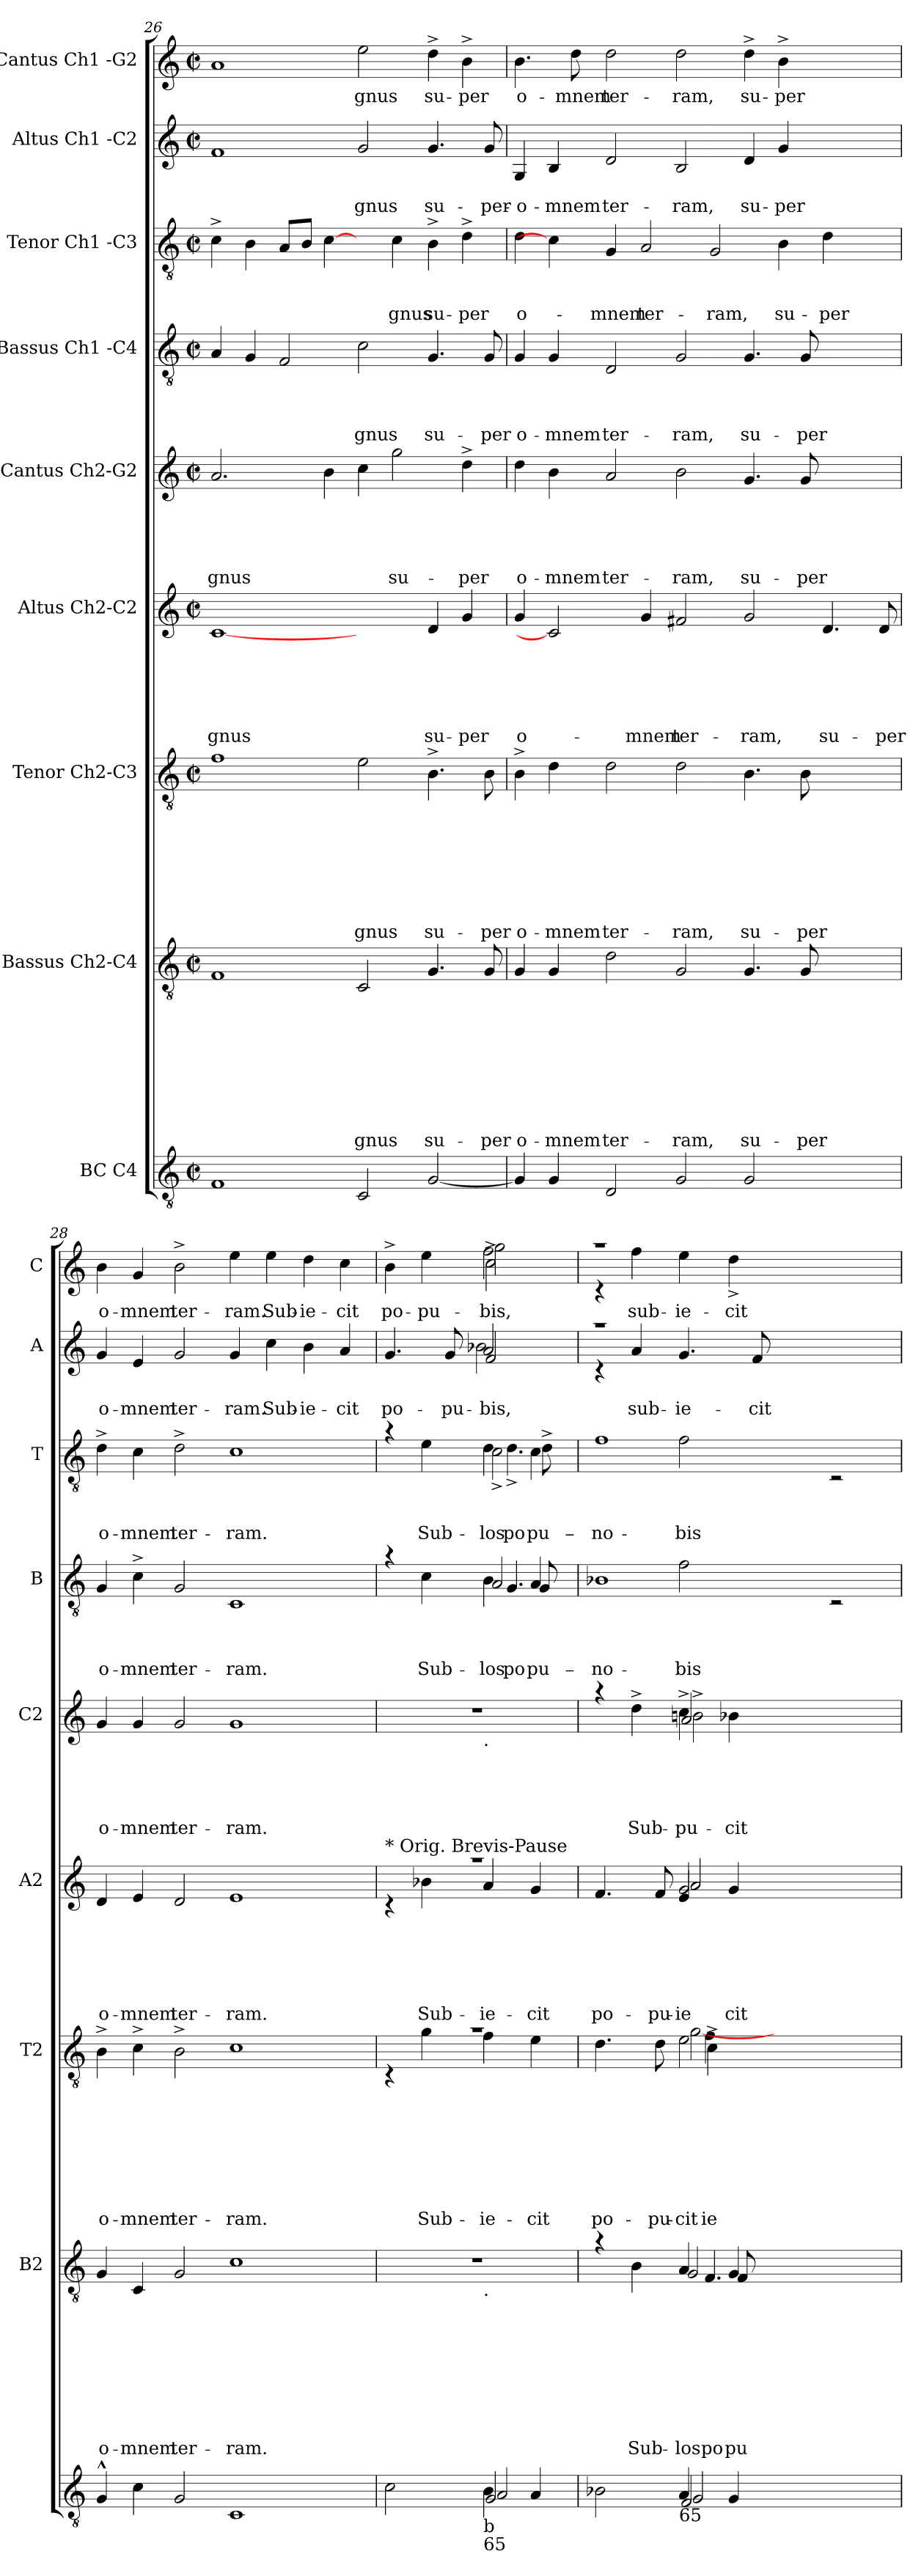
**kern	**kern	**text	**text	**text	**text	**text	**text	**text	**text	**text	**kern	**text	**text	**text	**text	**text	**text	**text	**text	**kern	**text	**text	**text	**text	**text	**text	**kern	**text	**text	**text	**text	**text	**kern	**text	**text	**text	**text	**kern	**text	**text	**text	**kern	**text	**text	**kern	**text
*part9	*part8	*part8	*part8	*part8	*part8	*part8	*part8	*part8	*part8	*part8	*part7	*part7	*part7	*part7	*part7	*part7	*part7	*part7	*part7	*part6	*part6	*part6	*part6	*part6	*part6	*part6	*part5	*part5	*part5	*part5	*part5	*part5	*part4	*part4	*part4	*part4	*part4	*part3	*part3	*part3	*part3	*part2	*part2	*part2	*part1	*part1
*staff9	*staff8	*staff8	*staff8	*staff8	*staff8	*staff8	*staff8	*staff8	*staff8	*staff8	*staff7	*staff7	*staff7	*staff7	*staff7	*staff7	*staff7	*staff7	*staff7	*staff6	*staff6	*staff6	*staff6	*staff6	*staff6	*staff6	*staff5	*staff5	*staff5	*staff5	*staff5	*staff5	*staff4	*staff4	*staff4	*staff4	*staff4	*staff3	*staff3	*staff3	*staff3	*staff2	*staff2	*staff2	*staff1	*staff1
*I"BC C4	*I"Bassus Ch2-C4	*	*	*	*	*	*	*	*	*	*I"Tenor Ch2-C3	*	*	*	*	*	*	*	*	*I"Altus Ch2-C2	*	*	*	*	*	*	*I"Cantus Ch2-G2	*	*	*	*	*	*I"Bassus Ch1 -C4	*	*	*	*	*I"Tenor Ch1 -C3	*	*	*	*I"Altus Ch1 -C2	*	*	*I"Cantus Ch1 -G2	*
*	*I'B2	*	*	*	*	*	*	*	*	*	*I'T2	*	*	*	*	*	*	*	*	*I'A2	*	*	*	*	*	*	*I'C2	*	*	*	*	*	*I'B	*	*	*	*	*I'T	*	*	*	*I'A	*	*	*I'C	*
*clefGv2	*clefGv2	*	*	*	*	*	*	*	*	*	*clefGv2	*	*	*	*	*	*	*	*	*clefG2	*	*	*	*	*	*	*clefG2	*	*	*	*	*	*clefGv2	*	*	*	*	*clefGv2	*	*	*	*clefG2	*	*	*clefG2	*
*k[]	*k[]	*	*	*	*	*	*	*	*	*	*k[]	*	*	*	*	*	*	*	*	*k[]	*	*	*	*	*	*	*k[]	*	*	*	*	*	*k[]	*	*	*	*	*k[]	*	*	*	*k[]	*	*	*k[]	*
*C:	*C:	*	*	*	*	*	*	*	*	*	*C:	*	*	*	*	*	*	*	*	*C:	*	*	*	*	*	*	*C:	*	*	*	*	*	*C:	*	*	*	*	*C:	*	*	*	*C:	*	*	*C:	*
*M2/2	*M2/2	*	*	*	*	*	*	*	*	*	*M2/2	*	*	*	*	*	*	*	*	*M2/2	*	*	*	*	*	*	*M2/2	*	*	*	*	*	*M2/2	*	*	*	*	*M2/2	*	*	*	*M2/2	*	*	*M2/2	*
*met(c|)	*met(c|)	*	*	*	*	*	*	*	*	*	*met(c|)	*	*	*	*	*	*	*	*	*met(c|)	*	*	*	*	*	*	*met(c|)	*	*	*	*	*	*met(c|)	*	*	*	*	*met(c|)	*	*	*	*met(c|)	*	*	*met(c|)	*
=26	=26	=26	=26	=26	=26	=26	=26	=26	=26	=26	=26	=26	=26	=26	=26	=26	=26	=26	=26	=26	=26	=26	=26	=26	=26	=26	=26	=26	=26	=26	=26	=26	=26	=26	=26	=26	=26	=26	=26	=26	=26	=26	=26	=26	=26	=26
!	!	!	!	!	!	!	!	!	!	!	!	!	!	!	!	!	!	!	!	!	!	!	!	!	!	!LO:LY:b	!	!	!	!	!	!LO:LY:b	!	!	!	!	!	!	!	!	!	!	!	!	!	!
1F	1F	.	.	.	.	.	.	.	.	.	1f	.	.	.	.	.	.	.	.	[1c	.	.	.	.	.	-gnus	2.a/	.	.	.	.	-gnus	4A/	.	.	.	.	4c^>\	.	.	.	1f	.	.	1a	.
.	.	.	.	.	.	.	.	.	.	.	.	.	.	.	.	.	.	.	.	.	.	.	.	.	.	.	.	.	.	.	.	.	4G/	.	.	.	.	4B\	.	.	.	.	.	.	.	.
.	.	.	.	.	.	.	.	.	.	.	.	.	.	.	.	.	.	.	.	.	.	.	.	.	.	.	.	.	.	.	.	.	2F/	.	.	.	.	8A/L	.	.	.	.	.	.	.	.
.	.	.	.	.	.	.	.	.	.	.	.	.	.	.	.	.	.	.	.	.	.	.	.	.	.	.	.	.	.	.	.	.	.	.	.	.	.	8B/J	.	.	.	.	.	.	.	.
.	.	.	.	.	.	.	.	.	.	.	.	.	.	.	.	.	.	.	.	.	.	.	.	.	.	.	4b\	.	.	.	.	.	.	.	.	.	.	[4c\	.	.	.	.	.	.	.	.
!	!	!	!	!	!	!	!	!	!	!LO:LY:b	!	!	!	!	!	!	!	!	!LO:LY:b	!	!	!	!	!	!	!	!	!	!	!	!	!	!	!	!	!	!LO:LY:b	!	!	!	!	!	!	!LO:LY:b	!	!LO:LY:b
2C/	2C/	.	.	.	.	.	.	.	.	-gnus	2e\	.	.	.	.	.	.	.	-gnus	2ryy	.	.	.	.	.	.	4cc\	.	.	.	.	.	2c\	.	.	.	-gnus	4ryy	.	.	.	2g/	.	-gnus	2ee\	-gnus
!	!	!	!	!	!	!	!	!	!	!	!	!	!	!	!	!	!	!	!	!	!	!	!	!	!	!	!	!	!	!	!	!LO:LY:b	!	!	!	!	!	!	!	!	!LO:LY:b	!	!	!	!	!
.	.	.	.	.	.	.	.	.	.	.	.	.	.	.	.	.	.	.	.	.	.	.	.	.	.	.	2gg\	.	.	.	.	su-	.	.	.	.	.	4c\	.	.	-gnus	.	.	.	.	.
!	!	!	!	!	!	!	!	!	!	!LO:LY:b	!	!	!	!	!	!	!	!	!LO:LY:b	!	!	!	!	!	!	!LO:LY:b	!	!	!	!	!	!	!	!	!	!	!LO:LY:b	!	!	!	!LO:LY:b	!	!	!LO:LY:b	!	!LO:LY:b
[<2G/	4.G/	.	.	.	.	.	.	.	.	su-	4.B^>\	.	.	.	.	.	.	.	su-	4d/	.	.	.	.	.	su-	.	.	.	.	.	.	4.G/	.	.	.	su-	4B^>\	.	.	su-	4.g/	.	su-	4dd^>\	su-
!	!	!	!	!	!	!	!	!	!	!	!	!	!	!	!	!	!	!	!	!	!	!	!	!	!	!LO:LY:b:rj	!	!	!	!	!	!LO:LY:b	!	!	!	!	!	!	!	!	!LO:LY:b:rj	!	!	!	!	!LO:LY:b:rj
.	.	.	.	.	.	.	.	.	.	.	.	.	.	.	.	.	.	.	.	4g/	.	.	.	.	.	-per	4dd^>\	.	.	.	.	-per	.	.	.	.	.	4d^>\	.	.	-per	.	.	.	4b^>\	-per
!	!	!	!	!	!	!	!	!	!	!LO:LY:b	!	!	!	!	!	!	!	!	!LO:LY:b	!	!	!	!	!	!	!	!	!	!	!	!	!	!	!	!	!	!LO:LY:b	!	!	!	!	!	!	!LO:LY:b	!	!
.	8G/	.	.	.	.	.	.	.	.	-per	8B\	.	.	.	.	.	.	.	-per	.	.	.	.	.	.	.	.	.	.	.	.	.	8G/	.	.	.	-per	.	.	.	.	8g/	.	-per-	.	.
=27	=27	=27	=27	=27	=27	=27	=27	=27	=27	=27	=27	=27	=27	=27	=27	=27	=27	=27	=27	=27	=27	=27	=27	=27	=27	=27	=27	=27	=27	=27	=27	=27	=27	=27	=27	=27	=27	=27	=27	=27	=27	=27	=27	=27	=27	=27
!	!	!	!	!	!	!	!	!	!	!LO:LY:b	!	!	!	!	!	!	!	!	!LO:LY:b	!	!	!	!	!	!	!LO:LY:b	!	!	!	!	!	!LO:LY:b	!	!	!	!	!LO:LY:b	!	!	!	!LO:LY:b	!	!	!LO:LY:b	!	!LO:LY:b
4G/]	4G/	.	.	.	.	.	.	.	.	o-	4B^>\	.	.	.	.	.	.	.	o-	4g/	.	.	.	.	.	o-	4dd\	.	.	.	.	o-	4G/	.	.	.	o-	4d\	.	.	o-	4G/	.	-o-	4.b\	o-
!	!	!	!	!	!	!	!	!	!	!LO:LY:b	!	!	!	!	!	!	!	!	!LO:LY:b	!	!	!	!	!	!	!	!	!	!	!	!	!LO:LY:b	!	!	!	!	!LO:LY:b	!	!	!	!	!	!	!LO:LY:b	!	!
4G/	4G/	.	.	.	.	.	.	.	.	-mnem	4d\	.	.	.	.	.	.	.	-mnem	2c]	.	.	.	.	.	.	4b\	.	.	.	.	-mnem	4G/	.	.	.	-mnem	4c\]	.	.	.	4B/	.	-mnem	.	.
!	!	!	!	!	!	!	!	!	!	!	!	!	!	!	!	!	!	!	!	!	!	!	!	!	!	!	!	!	!	!	!	!	!	!	!	!	!	!	!	!	!	!	!	!	!	!LO:LY:b
.	.	.	.	.	.	.	.	.	.	.	.	.	.	.	.	.	.	.	.	.	.	.	.	.	.	.	.	.	.	.	.	.	.	.	.	.	.	.	.	.	.	.	.	.	8dd\	-mnem
!	!	!	!	!	!	!	!	!	!	!LO:LY:b	!	!	!	!	!	!	!	!	!LO:LY:b	!	!	!	!	!	!	!	!	!	!	!	!	!LO:LY:b	!	!	!	!	!LO:LY:b	!	!	!	!LO:LY:b	!	!	!LO:LY:b	!	!LO:LY:b
2D/	2d\	.	.	.	.	.	.	.	.	ter-	2d\	.	.	.	.	.	.	.	ter-	.	.	.	.	.	.	.	2a/	.	.	.	.	ter-	2D/	.	.	.	ter-	4G/	.	.	-mnem	2d/	.	ter-	2dd\	ter-
!	!	!	!	!	!	!	!	!	!	!	!	!	!	!	!	!	!	!	!	!	!	!	!	!	!	!LO:LY:b	!	!	!	!	!	!	!	!	!	!	!	!	!	!	!LO:LY:b	!	!	!	!	!
.	.	.	.	.	.	.	.	.	.	.	.	.	.	.	.	.	.	.	.	4g/	.	.	.	.	.	-mnem	.	.	.	.	.	.	.	.	.	.	.	2A/	.	.	ter-	.	.	.	.	.
!	!	!	!	!	!	!	!	!	!	!LO:LY:b	!	!	!	!	!	!	!	!	!LO:LY:b	!	!	!	!	!	!	!LO:LY:b	!	!	!	!	!	!LO:LY:b	!	!	!	!	!LO:LY:b	!	!	!	!	!	!	!LO:LY:b	!	!LO:LY:b
2G/	2G/	.	.	.	.	.	.	.	.	-ram,	2d\	.	.	.	.	.	.	.	-ram,	2f#X/	.	.	.	.	.	ter-	2b\	.	.	.	.	-ram,	2G/	.	.	.	-ram,	.	.	.	.	2B/	.	-ram,	2dd\	-ram,
!	!	!	!	!	!	!	!	!	!	!	!	!	!	!	!	!	!	!	!	!	!	!	!	!	!	!	!	!	!	!	!	!	!	!	!	!	!	!	!	!	!LO:LY:b	!	!	!	!	!
.	.	.	.	.	.	.	.	.	.	.	.	.	.	.	.	.	.	.	.	.	.	.	.	.	.	.	.	.	.	.	.	.	.	.	.	.	.	2G/	.	.	-ram,	.	.	.	.	.
!	!	!	!	!	!	!	!	!	!	!LO:LY:b	!	!	!	!	!	!	!	!	!LO:LY:b	!	!	!	!	!	!	!LO:LY:b	!	!	!	!	!	!LO:LY:b	!	!	!	!	!LO:LY:b	!	!	!	!	!	!	!LO:LY:b	!	!LO:LY:b
2G/	4.G/	.	.	.	.	.	.	.	.	su-	4.B\	.	.	.	.	.	.	.	su-	2g/	.	.	.	.	.	-ram,	4.g/	.	.	.	.	su-	4.G/	.	.	.	su-	.	.	.	.	4d/	.	su-	4dd^>\	su-
!	!	!	!	!	!	!	!	!	!	!	!	!	!	!	!	!	!	!	!	!	!	!	!	!	!	!	!	!	!	!	!	!	!	!	!	!	!	!	!	!	!LO:LY:b	!	!	!LO:LY:b:rj	!	!LO:LY:b:rj
.	.	.	.	.	.	.	.	.	.	.	.	.	.	.	.	.	.	.	.	.	.	.	.	.	.	.	.	.	.	.	.	.	.	.	.	.	.	4B\	.	.	su-	4g/	.	-per	4b^>\	-per
!	!	!	!	!	!	!	!	!	!	!LO:LY:b	!	!	!	!	!	!	!	!	!LO:LY:b	!	!	!	!	!	!	!	!	!	!	!	!	!LO:LY:b	!	!	!	!	!LO:LY:b	!	!	!	!	!	!	!	!	!
.	8G/	.	.	.	.	.	.	.	.	-per	8B\	.	.	.	.	.	.	.	-per	.	.	.	.	.	.	.	8g/	.	.	.	.	-per	8G/	.	.	.	-per	.	.	.	.	.	.	.	.	.
!	!	!	!	!	!	!	!	!	!	!	!	!	!	!	!	!	!	!	!	!	!	!	!	!	!	!LO:LY:b	!	!	!	!	!	!	!	!	!	!	!	!	!	!	!LO:LY:b:rj	!	!	!	!	!
2ryy	2ryy	.	.	.	.	.	.	.	.	.	2ryy	.	.	.	.	.	.	.	.	4.d/	.	.	.	.	.	su-	2ryy	.	.	.	.	.	2ryy	.	.	.	.	4d\	.	.	-per	2ryy	.	.	2ryy	.
.	.	.	.	.	.	.	.	.	.	.	.	.	.	.	.	.	.	.	.	.	.	.	.	.	.	.	.	.	.	.	.	.	.	.	.	.	.	4ryy	.	.	.	.	.	.	.	.
!	!	!	!	!	!	!	!	!	!	!	!	!	!	!	!	!	!	!	!	!	!	!	!	!	!	!LO:LY:b	!	!	!	!	!	!	!	!	!	!	!	!	!	!	!	!	!	!	!	!
.	.	.	.	.	.	.	.	.	.	.	.	.	.	.	.	.	.	.	.	8d/	.	.	.	.	.	-per	.	.	.	.	.	.	.	.	.	.	.	.	.	.	.	.	.	.	.	.
!!LO:PB:g=z
=28	=28	=28	=28	=28	=28	=28	=28	=28	=28	=28	=28	=28	=28	=28	=28	=28	=28	=28	=28	=28	=28	=28	=28	=28	=28	=28	=28	=28	=28	=28	=28	=28	=28	=28	=28	=28	=28	=28	=28	=28	=28	=28	=28	=28	=28	=28
!	!	!	!	!	!	!	!	!	!	!LO:LY:b	!	!	!	!	!	!	!	!	!LO:LY:b	!	!	!	!	!	!	!LO:LY:b	!	!	!	!	!	!LO:LY:b	!	!	!	!	!LO:LY:b	!	!	!	!LO:LY:b	!	!	!LO:LY:b	!	!LO:LY:b
4G^^</	4G/	.	.	.	.	.	.	.	.	o-	4B^>\	.	.	.	.	.	.	.	o-	4d/	.	.	.	.	.	o-	4g/	.	.	.	.	o-	4G/	.	.	.	o-	4d^>\	.	.	o-	4g/	.	o-	4b\	o-
!	!	!	!	!	!	!	!	!	!	!LO:LY:b	!	!	!	!	!	!	!	!	!LO:LY:b	!	!	!	!	!	!	!LO:LY:b	!	!	!	!	!	!LO:LY:b	!	!	!	!	!LO:LY:b	!	!	!	!LO:LY:b	!	!	!LO:LY:b	!	!LO:LY:b
4c\	4C/	.	.	.	.	.	.	.	.	-mnem	4c^>\	.	.	.	.	.	.	.	-mnem	4e/	.	.	.	.	.	-mnem	4g/	.	.	.	.	-mnem	4c^>\	.	.	.	-mnem	4c\	.	.	-mnem	4e/	.	-mnem	4g/	-mnem
!	!	!	!	!	!	!	!	!	!	!LO:LY:b	!	!	!	!	!	!	!	!	!LO:LY:b	!	!	!	!	!	!	!LO:LY:b	!	!	!	!	!	!LO:LY:b	!	!	!	!	!LO:LY:b	!	!	!	!LO:LY:b	!	!	!LO:LY:b	!	!LO:LY:b
2G/	2G/	.	.	.	.	.	.	.	.	ter-	2B^>\	.	.	.	.	.	.	.	ter-	2d/	.	.	.	.	.	ter-	2g/	.	.	.	.	ter-	2G/	.	.	.	ter-	2d^>\	.	.	ter-	2g/	.	ter-	2b^>\	ter-
!	!	!	!	!	!	!	!	!	!	!LO:LY:b:rj	!	!	!	!	!	!	!	!	!LO:LY:b:rj	!	!	!	!	!	!	!LO:LY:b:rj	!	!	!	!	!	!LO:LY:b:rj	!	!	!	!	!LO:LY:b:rj	!	!	!	!LO:LY:b:rj	!	!	!LO:LY:b:rj	!	!LO:LY:b:rj
1C	1c	.	.	.	.	.	.	.	.	-ram.	1c	.	.	.	.	.	.	.	-ram.	1e	.	.	.	.	.	-ram.	1g	.	.	.	.	-ram.	1C	.	.	.	-ram.	1c	.	.	-ram.	4g/	.	-ram.	4ee\	-ram.
!	!	!	!	!	!	!	!	!	!	!	!	!	!	!	!	!	!	!	!	!	!	!	!	!	!	!	!	!	!	!	!	!	!	!	!	!	!	!	!	!	!	!	!	!LO:LY:b	!	!LO:LY:b
.	.	.	.	.	.	.	.	.	.	.	.	.	.	.	.	.	.	.	.	.	.	.	.	.	.	.	.	.	.	.	.	.	.	.	.	.	.	.	.	.	.	4cc\	.	Sub-	4ee\	Sub-
!	!	!	!	!	!	!	!	!	!	!	!	!	!	!	!	!	!	!	!	!	!	!	!	!	!	!	!	!	!	!	!	!	!	!	!	!	!	!	!	!	!	!	!	!LO:LY:b	!	!LO:LY:b
.	.	.	.	.	.	.	.	.	.	.	.	.	.	.	.	.	.	.	.	.	.	.	.	.	.	.	.	.	.	.	.	.	.	.	.	.	.	.	.	.	.	4b\	.	-ie-	4dd\	-ie-
!	!	!	!	!	!	!	!	!	!	!	!	!	!	!	!	!	!	!	!	!	!	!	!	!	!	!	!	!	!	!	!	!	!	!	!	!	!	!	!	!	!	!	!	!LO:LY:b:rj	!	!LO:LY:b:rj
.	.	.	.	.	.	.	.	.	.	.	.	.	.	.	.	.	.	.	.	.	.	.	.	.	.	.	.	.	.	.	.	.	.	.	.	.	.	.	.	.	.	4a/	.	-cit	4cc\	-cit
=29	=29	=29	=29	=29	=29	=29	=29	=29	=29	=29	=29	=29	=29	=29	=29	=29	=29	=29	=29	=29	=29	=29	=29	=29	=29	=29	=29	=29	=29	=29	=29	=29	=29	=29	=29	=29	=29	=29	=29	=29	=29	=29	=29	=29	=29	=29
*^	*	*	*	*	*	*	*	*	*	*	*^	*	*	*	*	*	*	*	*	*^	*	*	*	*	*	*	*	*	*	*	*	*	*^	*	*	*	*	*^	*	*	*	*	*	*	*	*
*	*^	*	*	*	*	*	*	*	*	*	*	*	*	*	*	*	*	*	*	*	*	*	*	*	*	*	*	*	*	*	*	*	*	*	*	*	*^	*	*	*	*	*	*^	*	*	*	*	*	*	*	*
*	*	*	*	*	*	*	*	*	*	*	*	*	*	*	*	*	*	*	*	*	*	*	*	*	*	*	*	*	*	*	*	*	*	*	*	*	*	*	*^	*	*	*	*	*	*	*^	*	*	*	*	*	*	*	*
!	!	!	!	!	!	!	!	!	!	!	!	!	!	!	!	!	!	!	!	!	!	!	!LO:TX:a:t=* Orig. Brevis-Pause	!	!	!	!	!	!	!	!	!	!	!	!	!	!	!	!	!	!	!	!	!	!	!	!	!	!	!	!	!	!	!	!	!
!	!	!	!	!	!	!	!	!	!	!	!	!	!	!	!	!	!	!	!	!	!	!	!	!	!	!	!	!	!	!	!	!	!	!	!	!	!	!	!	!	!	!	!	!	!	!	!	!	!	!	!	!	!	!LO:LY:b	!	!LO:LY:b
*	*	*	*^	*	*	*	*	*	*	*	*	*	*	*	*	*	*	*	*	*	*	*	*	*	*	*	*	*	*	*	*^	*	*	*	*	*	*	*	*	*	*	*	*	*	*	*	*	*	*	*	*	*^	*	*	*^	*
*	*	*	*	*	*	*	*	*	*	*	*	*	*	*	*	*	*	*	*	*	*	*	*	*	*	*	*	*	*	*	*	*	*	*	*	*	*	*	*	*	*	*	*	*	*	*	*	*	*	*	*	*	*	*	*^	*	*	*	*^	*
2c\	2ryy	2ryy	1r	2ryy	.	.	.	.	.	.	.	.	.	1ra	4rC	.	.	.	.	.	.	.	.	1raa	4rc	.	.	.	.	.	.	1r	2ryy	.	.	.	.	.	4ra	2ryy	2.ryy	2ryy	.	.	.	.	4ra	2ryy	2.ryy	2ryy	.	.	.	4.g/	2ryy	2ryy	.	po-	4b^<\	2ryy	2ryy	po-
!	!	!	!	!	!	!	!	!	!	!	!	!	!	!	!	!	!	!	!	!	!	!	!LO:LY:b	!	!	!	!	!	!	!	!LO:LY:b	!	!	!	!	!	!	!	!	!	!	!	!	!	!	!LO:LY:b	!	!	!	!	!	!	!LO:LY:b	!	!	!	!	!	!	!	!	!LO:LY:b
.	.	.	.	.	.	.	.	.	.	.	.	.	.	.	4g\	.	.	.	.	.	.	.	Sub-	.	4b-X\	.	.	.	.	.	Sub-	.	.	.	.	.	.	.	4c\	.	.	.	.	.	.	Sub-	4e\	.	.	.	.	.	Sub-	.	.	.	.	.	4ee\	.	.	-pu-
!	!	!	!	!	!	!	!	!	!	!	!	!	!	!	!	!	!	!	!	!	!	!	!	!	!	!	!	!	!	!	!	!	!	!	!	!	!	!	!	!	!	!	!	!	!	!	!	!	!	!	!	!	!	!	!	!	!	!LO:LY:b	!	!	!	!
.	.	.	.	.	.	.	.	.	.	.	.	.	.	.	.	.	.	.	.	.	.	.	.	.	.	.	.	.	.	.	.	.	.	.	.	.	.	.	.	.	.	.	.	.	.	.	.	.	.	.	.	.	.	8g/	.	.	.	-pu-	.	.	.	.
!	!	!	!	!	!	!	!	!	!	!	!	!	!	!	!	!	!	!	!	!	!	!	!	!	!	!	!	!	!	!	!	!	!LO:TX:b:t=.	!	!	!	!	!	!	!	!	!	!	!	!	!	!	!	!	!	!	!	!	!	!	!	!	!	!	!	!	!
!	!	!	!	!LO:TX:b:t=.	!	!	!	!	!	!	!	!	!	!	!	!	!	!	!	!	!	!	!	!	!	!	!	!	!	!	!	!	!	!	!	!	!	!	!	!	!	!	!	!	!	!	!	!	!	!	!	!	!	!	!	!	!	!	!	!	!	!
!LO:TX:b:t=b	!	!	!	!	!	!	!	!	!	!	!	!	!	!	!	!	!	!	!	!	!	!	!	!	!	!	!	!	!	!	!	!	!	!	!	!	!	!	!	!	!	!	!	!	!	!	!	!	!	!	!	!	!	!	!	!	!	!	!	!	!	!
!LO:TX:b:t=65	!	!	!	!	!	!	!	!	!	!	!	!	!	!	!	!	!	!	!	!	!	!	!	!	!	!	!	!	!	!	!	!	!	!	!	!	!	!	!	!	!	!	!	!	!	!	!	!	!	!	!	!	!	!	!	!	!	!	!	!	!	!
!	!	!	!	!	!	!	!	!	!	!	!	!	!	!	!	!	!	!	!	!	!	!	!LO:LY:b	!	!	!	!	!	!	!	!LO:LY:b	!	!	!	!	!	!	!	!	!	!	!	!	!	!	!LO:LY:b	!	!	!	!	!	!	!	!	!	!	!	!	!	!	!	!
!	!	!	!	!	!	!	!	!	!	!	!	!	!	!	!	!	!	!	!	!	!	!	!	!	!	!	!	!	!	!	!	!	!	!	!	!	!	!	!	!	!	!	!	!	!	!LO:LY:b:rj	!	!	!	!	!	!	!LO:LY:b	!	!	!	!	!	!	!	!	!
!	!	!	!	!	!	!	!	!	!	!	!	!	!	!	!	!	!	!	!	!	!	!	!	!	!	!	!	!	!	!	!	!	!	!	!	!	!	!	!	!	!	!	!	!	!	!	!	!	!	!	!	!	!LO:LY:b:rj	!	!	!	!	!LO:LY:b:rj	!	!	!	!
!	!	!	!	!	!	!	!	!	!	!	!	!	!	!	!	!	!	!	!	!	!	!	!	!	!	!	!	!	!	!	!	!	!	!	!	!	!	!	!	!	!	!	!	!	!	!	!	!	!	!	!	!	!	!	!	!	!	!LO:LY:b	!	!	!	!
!	!	!	!	!	!	!	!	!	!	!	!	!	!	!	!	!	!	!	!	!	!	!	!	!	!	!	!	!	!	!	!	!	!	!	!	!	!	!	!	!	!	!	!	!	!	!	!	!	!	!	!	!	!	!	!	!	!	!LO:LY:b	!	!	!	!LO:LY:b
!	!	!	!	!	!	!	!	!	!	!	!	!	!	!	!	!	!	!	!	!	!	!	!	!	!	!	!	!	!	!	!	!	!	!	!	!	!	!	!	!	!	!	!	!	!	!	!	!	!	!	!	!	!	!	!	!	!	!	!	!	!	!LO:LY:b
!	!	!	!	!	!	!	!	!	!	!	!	!	!	!	!	!	!	!	!	!	!	!	!	!	!	!	!	!	!	!	!	!	!	!	!	!	!	!	!	!	!	!	!	!	!	!	!	!	!	!	!	!	!	!	!	!	!	!	!	!	!	!LO:LY:b
4B<\	2G/	2A/	.	2ryy	.	.	.	.	.	.	.	.	.	.	4f\	.	.	.	.	.	.	.	-ie-	.	4a/	.	.	.	.	.	-ie-	.	2ryy	.	.	.	.	.	4B\	8ryy	.	2A/	.	.	.	-los	4d\	8ryy	.	2c^>\	.	.	-los	2a/	2b-X\	2f/	.	-bis,	2ff\	2gg\	2cc^>\	-bis,
!	!	!	!	!	!	!	!	!	!	!	!	!	!	!	!	!	!	!	!	!	!	!	!	!	!	!	!	!	!	!	!	!	!	!	!	!	!	!	!	!	!	!	!	!	!	!LO:LY:b	!	!	!	!	!	!	!LO:LY:b	!	!	!	!	!	!	!	!	!
.	.	.	.	.	.	.	.	.	.	.	.	.	.	.	.	.	.	.	.	.	.	.	.	.	.	.	.	.	.	.	.	.	.	.	.	.	.	.	.	4.G/	.	.	.	.	.	po-	.	4.d^<\	.	.	.	.	po-	.	.	.	.	.	.	.	.	.
!	!	!	!	!	!	!	!	!	!	!	!	!	!	!	!	!	!	!	!	!	!	!	!LO:LY:b:rj	!	!	!	!	!	!	!	!LO:LY:b:rj	!	!	!	!	!	!	!	!	!	!	!	!	!	!	!LO:LY:b:rj	!	!	!	!	!	!	!	!	!	!	!	!	!	!	!	!
!	!	!	!	!	!	!	!	!	!	!	!	!	!	!	!	!	!	!	!	!	!	!	!	!	!	!	!	!	!	!	!	!	!	!	!	!	!	!	!	!	!	!	!	!	!	!LO:LY:b	!	!	!	!	!	!	!LO:LY:b:rj	!	!	!	!	!	!	!	!	!
!	!	!	!	!	!	!	!	!	!	!	!	!	!	!	!	!	!	!	!	!	!	!	!	!	!	!	!	!	!	!	!	!	!	!	!	!	!	!	!	!	!	!	!	!	!	!	!	!	!	!	!	!	!LO:LY:b	!	!	!	!	!	!	!	!	!
4A/	.	.	.	.	.	.	.	.	.	.	.	.	.	.	4e\	.	.	.	.	.	.	.	-cit	.	4g/	.	.	.	.	.	-cit	.	.	.	.	.	.	.	4A/	.	8G/	.	.	.	.	-pu-	4c\	.	8d^>\	.	.	.	-pu-	.	.	.	.	.	.	.	.	.
.	.	.	.	.	.	.	.	.	.	.	.	.	.	.	.	.	.	.	.	.	.	.	.	.	.	.	.	.	.	.	.	.	.	.	.	.	.	.	.	.	8ryy	.	.	.	.	.	.	.	8ryy	.	.	.	.	.	.	.	.	.	.	.	.	.
*	*	*	*	*	*	*	*	*	*	*	*	*	*	*v	*v	*	*	*	*	*	*	*	*	*	*	*	*	*	*	*	*	*	*	*	*	*	*	*	*	*	*v	*v	*	*	*	*	*	*	*v	*v	*	*	*	*v	*v	*v	*	*	*v	*v	*v	*
*	*	*	*	*	*	*	*	*	*	*	*	*	*	*	*	*	*	*	*	*	*	*	*v	*v	*	*	*	*	*	*	*	*	*	*	*	*	*	*	*	*	*	*	*	*	*	*	*	*	*	*	*	*	*	*	*
=30	=30	=30	=30	=30	=30	=30	=30	=30	=30	=30	=30	=30	=30	=30	=30	=30	=30	=30	=30	=30	=30	=30	=30	=30	=30	=30	=30	=30	=30	=30	=30	=30	=30	=30	=30	=30	=30	=30	=30	=30	=30	=30	=30	=30	=30	=30	=30	=30	=30	=30	=30	=30	=30	=30
*	*	*	*^	*^	*	*	*	*	*	*	*	*	*	*	*	*	*	*	*	*	*	*	*	*	*	*	*	*	*	*	*	*	*	*	*	*	*	*	*	*	*	*	*	*	*	*	*	*	*	*	*	*	*	*
!	!	!	!	!	!	!	!	!	!	!	!	!	!	!	!	!	!	!	!	!	!	!	!	!LO:LY:b	!	!	!	!	!	!	!LO:LY:b	!	!	!	!	!	!	!	!	!	!	!	!	!	!LO:LY:b	!	!	!	!	!	!LO:LY:b	!	!	!	!	!
*	*	*	*	*	*	*	*	*	*	*	*	*	*	*	*	*^	*	*	*	*	*	*	*	*	*^	*	*	*	*	*	*	*	*^	*	*	*	*	*	*	*	*	*	*	*	*	*	*	*	*	*	*	*^	*	*	*^	*
*	*	*	*	*	*	*	*	*	*	*	*	*	*	*	*	*	*^	*	*	*	*	*	*	*	*	*	*^	*	*	*	*	*	*	*	*	*	*	*	*	*	*	*	*	*	*	*	*	*	*	*	*	*	*	*	*	*	*	*	*	*	*
*	*	*	*	*	*	*	*	*	*	*	*	*	*	*	*	*	*	*	*	*	*	*	*	*	*	*	*	*	*	*	*	*	*	*	*	*	*	*	*	*	*	*	*	*	*v	*v	*	*	*	*	*	*	*	*	*	*	*	*	*	*	*	*	*
*	*	*	*	*	*	*	*	*	*	*	*	*	*	*	*	*	*	*^	*	*	*	*	*	*	*	*	*	*	*	*	*	*	*	*	*	*	*	*	*	*	*	*	*	*	*	*	*	*	*	*	*v	*v	*	*	*	*	*	*	*	*	*	*
2B-X\	2ryy	2ryy	4ra	2ryy	2.ryy	2ryy	.	.	.	.	.	.	.	.	.	4.d\	2ryy	2ryy	2ryy	.	.	.	.	.	.	.	po-	4.f/	2ryy	2ryy	.	.	.	.	.	po-	4raa	2ryy	2ryy	.	.	.	.	.	1B-X	2ryy	.	.	.	no-	1f	2ryy	.	.	no-	1raa	4rc	.	.	1raa	4rc	.
!	!	!	!	!	!	!	!	!	!	!	!	!	!	!	!LO:LY:b	!	!	!	!	!	!	!	!	!	!	!	!	!	!	!	!	!	!	!	!	!	!	!	!	!	!	!	!	!LO:LY:b	!	!	!	!	!	!	!	!	!	!	!	!	!	!	!LO:LY:b	!	!	!LO:LY:b
.	.	.	4B\	.	.	.	.	.	.	.	.	.	.	.	Sub-	.	.	.	.	.	.	.	.	.	.	.	.	.	.	.	.	.	.	.	.	.	4dd^<\	.	.	.	.	.	.	Sub-	.	.	.	.	.	.	.	.	.	.	.	.	4a/	.	sub-	.	4ff\	sub-
!	!	!	!	!	!	!	!	!	!	!	!	!	!	!	!	!	!	!	!	!	!	!	!	!	!	!	!LO:LY:b	!	!	!	!	!	!	!	!	!LO:LY:b	!	!	!	!	!	!	!	!	!	!	!	!	!	!	!	!	!	!	!	!	!	!	!	!	!	!
.	.	.	.	.	.	.	.	.	.	.	.	.	.	.	.	8d\	.	.	.	.	.	.	.	.	.	.	-pu-	8f/	.	.	.	.	.	.	.	-pu-	.	.	.	.	.	.	.	.	.	.	.	.	.	.	.	.	.	.	.	.	.	.	.	.	.	.
!LO:TX:b:t=65	!	!	!	!	!	!	!	!	!	!	!	!	!	!	!	!	!	!	!	!	!	!	!	!	!	!	!	!	!	!	!	!	!	!	!	!	!	!	!	!	!	!	!	!	!	!	!	!	!	!	!	!	!	!	!	!	!	!	!	!	!	!
!	!	!	!	!	!	!	!	!	!	!	!	!	!	!	!LO:LY:b	!	!	!	!	!	!	!	!	!	!	!	!	!	!	!	!	!	!	!	!	!	!	!	!	!	!	!	!	!	!	!	!	!	!	!	!	!	!	!	!	!	!	!	!	!	!	!
!	!	!	!	!	!	!	!	!	!	!	!	!	!	!	!LO:LY:b:rj	!	!	!	!	!	!	!	!	!	!	!	!LO:LY:b:rj	!	!	!	!	!	!	!	!	!	!	!	!	!	!	!	!	!	!	!	!	!	!	!	!	!	!	!	!	!	!	!	!	!	!	!
!	!	!	!	!	!	!	!	!	!	!	!	!	!	!	!	!	!	!	!	!	!	!	!	!	!	!	!LO:LY:b	!	!	!	!	!	!	!	!	!LO:LY:b:rj	!	!	!	!	!	!	!	!	!	!	!	!	!	!	!	!	!	!	!	!	!	!	!	!	!	!
!	!	!	!	!	!	!	!	!	!	!	!	!	!	!	!	!	!	!	!	!	!	!	!	!	!	!	!	!	!	!	!	!	!	!	!	!LO:LY:b	!	!	!	!	!	!	!	!	!	!	!	!	!	!	!	!	!	!	!	!	!	!	!	!	!	!
!	!	!	!	!	!	!	!	!	!	!	!	!	!	!	!	!	!	!	!	!	!	!	!	!	!	!	!	!	!	!	!	!	!	!	!	!LO:LY:b	!	!	!	!	!	!	!	!LO:LY:b	!	!	!	!	!	!	!	!	!	!	!	!	!	!	!	!	!	!
!	!	!	!	!	!	!	!	!	!	!	!	!	!	!	!	!	!	!	!	!	!	!	!	!	!	!	!	!	!	!	!	!	!	!	!	!	!	!	!	!	!	!	!	!LO:LY:b	!	!	!	!	!	!	!	!	!	!	!	!	!	!	!	!	!	!
!	!	!	!	!	!	!	!	!	!	!	!	!	!	!	!	!	!	!	!	!	!	!	!	!	!	!	!	!	!	!	!	!	!	!	!	!	!	!	!	!	!	!	!	!LO:LY:b	!	!	!	!	!	!LO:LY:b	!	!	!	!	!LO:LY:b	!	!	!	!LO:LY:b	!	!	!LO:LY:b
4A/	2F/	2G/	4A/	8ryy	.	2G/	.	.	.	.	.	.	.	.	-los	2e\	8ryy	8ryy	[>2g\	.	.	.	.	.	.	.	-cit	2g/	2a/	4e/	.	.	.	.	.	-ie-	4cc^<\	2a/	2bn^>\	.	.	.	.	-pu-	.	2f\	.	.	.	-bis	.	2f\	.	.	-bis	.	4.g/	.	-ie-	.	4ee\	-ie-
!	!	!	!	!	!	!	!	!	!	!	!	!	!	!	!LO:LY:b	!	!	!	!	!	!	!	!	!	!	!	!LO:LY:b	!	!	!	!	!	!	!	!	!	!	!	!	!	!	!	!	!	!	!	!	!	!	!	!	!	!	!	!	!	!	!	!	!	!	!
!	!	!	!	!	!	!	!	!	!	!	!	!	!	!	!	!	!	!	!	!	!	!	!	!	!	!	!LO:LY:b:rj	!	!	!	!	!	!	!	!	!	!	!	!	!	!	!	!	!	!	!	!	!	!	!	!	!	!	!	!	!	!	!	!	!	!	!
.	.	.	.	4.F/	.	.	.	.	.	.	.	.	.	.	po-	.	4f\	4c^>\	.	.	.	.	.	.	.	.	-ie-	.	.	.	.	.	.	.	.	.	.	.	.	.	.	.	.	.	.	.	.	.	.	.	.	.	.	.	.	.	.	.	.	.	.	.
!	!	!	!	!	!	!	!	!	!	!	!	!	!	!	!LO:LY:b:rj	!	!	!	!	!	!	!	!	!	!	!	!	!	!	!	!	!	!	!	!	!	!	!	!	!	!	!	!	!	!	!	!	!	!	!	!	!	!	!	!	!	!	!	!	!	!	!
!	!	!	!	!	!	!	!	!	!	!	!	!	!	!	!LO:LY:b	!	!	!	!	!	!	!	!	!	!	!	!	!	!	!	!	!	!	!	!	!LO:LY:b:rj	!	!	!	!	!	!	!	!LO:LY:b:rj	!	!	!	!	!	!	!	!	!	!	!	!	!	!	!	!	!	!LO:LY:b:rj
4G/	.	.	4G/	.	8F/	.	.	.	.	.	.	.	.	.	-pu-	.	.	.	.	.	.	.	.	.	.	.	.	.	.	4g/	.	.	.	.	.	-cit	4b-X\	.	.	.	.	.	.	-cit	.	.	.	.	.	.	.	.	.	.	.	.	.	.	.	.	4dd^<\	-cit
!	!	!	!	!	!	!	!	!	!	!	!	!	!	!	!	!	!	!	!	!	!	!	!	!	!	!	!	!	!	!	!	!	!	!	!	!	!	!	!	!	!	!	!	!	!	!	!	!	!	!	!	!	!	!	!	!	!	!	!LO:LY:b	!	!	!
.	.	.	.	.	1ryy	.	.	.	.	.	.	.	.	.	.	.	1ryy	1ryy	.	.	.	.	.	.	.	.	.	.	.	.	.	.	.	.	.	.	.	.	.	.	.	.	.	.	.	.	.	.	.	.	.	.	.	.	.	.	8f/	.	-cit	.	.	.
1ryy	1ryy	1ryy	1ryy	1ryy	.	1ryy	.	.	.	.	.	.	.	.	.	1ryy	.	.	1ryy	.	.	.	.	.	.	.	.	1ryy	1ryy	1ryy	.	.	.	.	.	.	1ryy	1ryy	1ryy	.	.	.	.	.	1ryy	2ryy	.	.	.	.	1ryy	2ryy	.	.	.	1ryy	1ryy	.	.	1ryy	1ryy	.
.	.	.	.	.	.	.	.	.	.	.	.	.	.	.	.	.	.	.	.	.	.	.	.	.	.	.	.	.	.	.	.	.	.	.	.	.	.	.	.	.	.	.	.	.	.	2rC	.	.	.	.	.	2rC	.	.	.	.	.	.	.	.	.	.
.	.	.	.	.	8ryy	.	.	.	.	.	.	.	.	.	.	.	8ryy	8ryy	.	.	.	.	.	.	.	.	.	.	.	.	.	.	.	.	.	.	.	.	.	.	.	.	.	.	.	.	.	.	.	.	.	.	.	.	.	.	.	.	.	.	.	.
*v	*v	*v	*	*	*	*	*	*	*	*	*	*	*	*	*	*v	*v	*v	*v	*	*	*	*	*	*	*	*	*v	*v	*v	*	*	*	*	*	*	*v	*v	*v	*	*	*	*	*	*v	*v	*	*	*	*	*v	*v	*	*	*	*v	*v	*	*	*v	*v	*
*	*v	*v	*v	*v	*	*	*	*	*	*	*	*	*	*	*	*	*	*	*	*	*	*	*	*	*	*	*	*	*	*	*	*	*	*	*	*	*	*	*	*	*	*	*	*	*	*	*	*	*
=	=	=	=	=	=	=	=	=	=	=	=	=	=	=	=	=	=	=	=	=	=	=	=	=	=	=	=	=	=	=	=	=	=	=	=	=	=	=	=	=	=	=	=	=	=	=
*-	*-	*-	*-	*-	*-	*-	*-	*-	*-	*-	*-	*-	*-	*-	*-	*-	*-	*-	*-	*-	*-	*-	*-	*-	*-	*-	*-	*-	*-	*-	*-	*-	*-	*-	*-	*-	*-	*-	*-	*-	*-	*-	*-	*-	*-	*-
